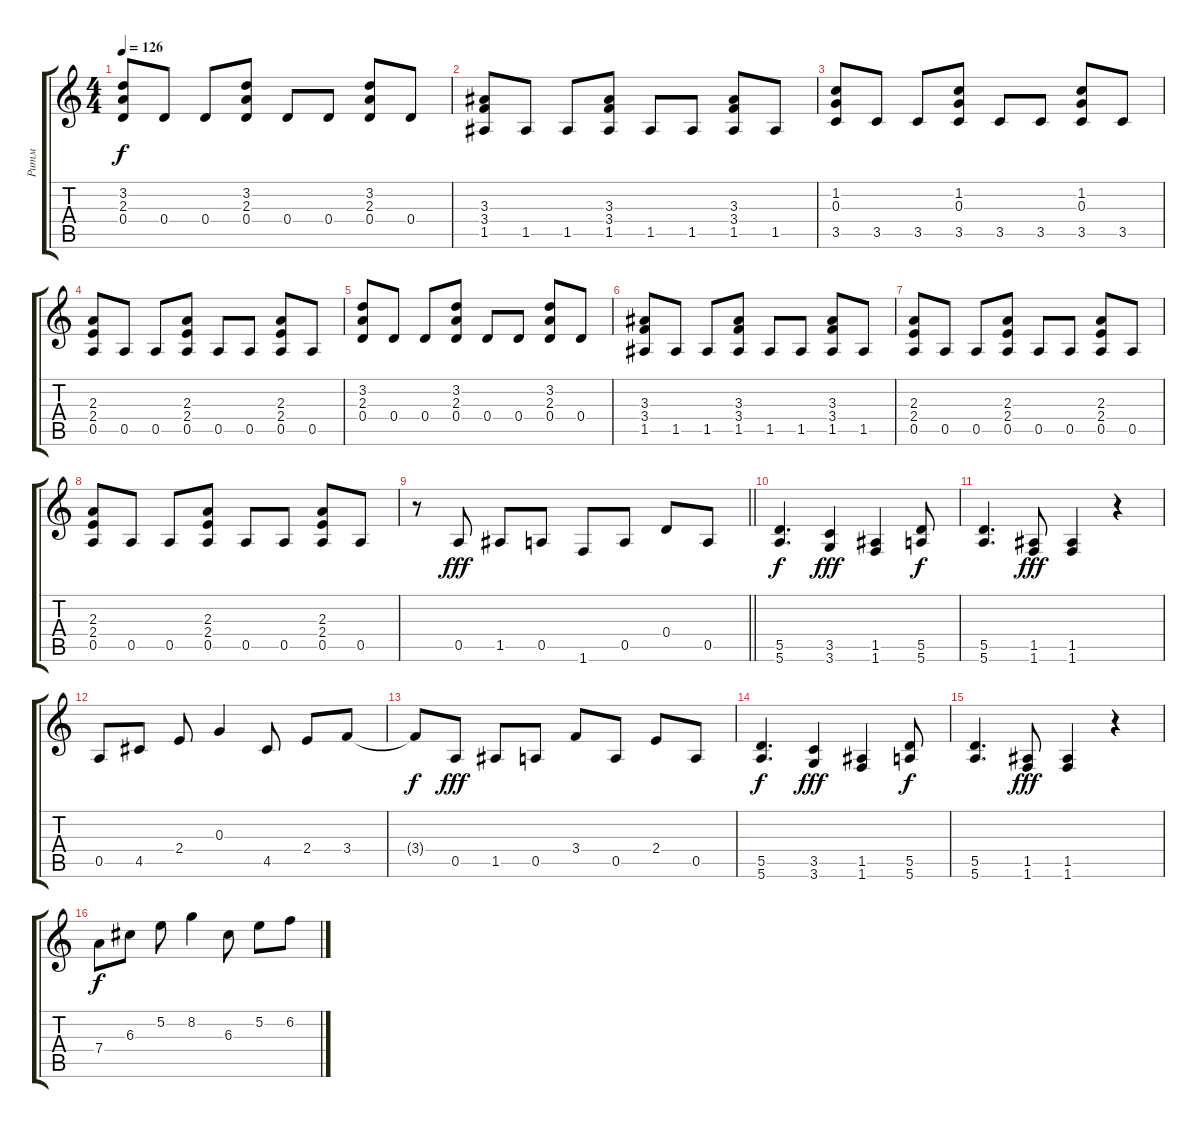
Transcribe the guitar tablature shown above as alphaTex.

\track ("Ритм" "Ритм") {instrument distortionguitar}
\staff {score tabs}
\tuning (E4 B3 G3 D3 A2 E2) {hide}
\ts (4 4)
\tempo 126
\clef g2
\ks c
(3.2 2.3 0.4).8{dy f} 0.4.8 0.4.8 (3.2 2.3 0.4).8 0.4.8 0.4.8 (3.2 2.3 0.4).8 0.4.8 |
(3.3 3.4 1.5).8 1.5.8 1.5.8 (3.3 3.4 1.5).8 1.5.8 1.5.8 (3.3 3.4 1.5).8 1.5.8 |
(1.2 0.3 3.5).8 3.5.8 3.5.8 (1.2 0.3 3.5).8 3.5.8 3.5.8 (1.2 0.3 3.5).8 3.5.8 |
(2.3 2.4 0.5).8 0.5.8 0.5.8 (2.3 2.4 0.5).8 0.5.8 0.5.8 (2.3 2.4 0.5).8 0.5.8 |
(3.2 2.3 0.4).8 0.4.8 0.4.8 (3.2 2.3 0.4).8 0.4.8 0.4.8 (3.2 2.3 0.4).8 0.4.8 |
(3.3 3.4 1.5).8 1.5.8 1.5.8 (3.3 3.4 1.5).8 1.5.8 1.5.8 (3.3 3.4 1.5).8 1.5.8 |
(2.3 2.4 0.5).8 0.5.8 0.5.8 (2.3 2.4 0.5).8 0.5.8 0.5.8 (2.3 2.4 0.5).8 0.5.8 |
(2.3 2.4 0.5).8 0.5.8 0.5.8 (2.3 2.4 0.5).8 0.5.8 0.5.8 (2.3 2.4 0.5).8 0.5.8 |
\barLineRight lightlight
r.8 0.5.8{dy fff} 1.5.8 0.5.8 1.6.8 0.5.8 0.4.8 0.5.8 |
(5.5 5.6).4{d dy f volume 13} (3.5 3.6).4{dy fff} (1.5 1.6).4 (5.5 5.6).8{dy f} |
(5.5 5.6).4{d} (1.5 1.6).8{dy fff} (1.5 1.6).4 r.4 |
0.5.8 4.5.8 2.4.8 0.3.4 4.5.8 2.4.8 3.4.8 |
3.4{t}.8{dy f} 0.5.8{dy fff} 1.5.8 0.5.8 3.4.8 0.5.8 2.4.8 0.5.8 |
(5.5 5.6).4{d dy f volume 13} (3.5 3.6).4{dy fff} (1.5 1.6).4 (5.5 5.6).8{dy f} |
(5.5 5.6).4{d} (1.5 1.6).8{dy fff} (1.5 1.6).4 r.4 |
7.4.8{dy f} 6.3.8 5.2.8 8.2.4 6.3.8 5.2.8 6.2.8
